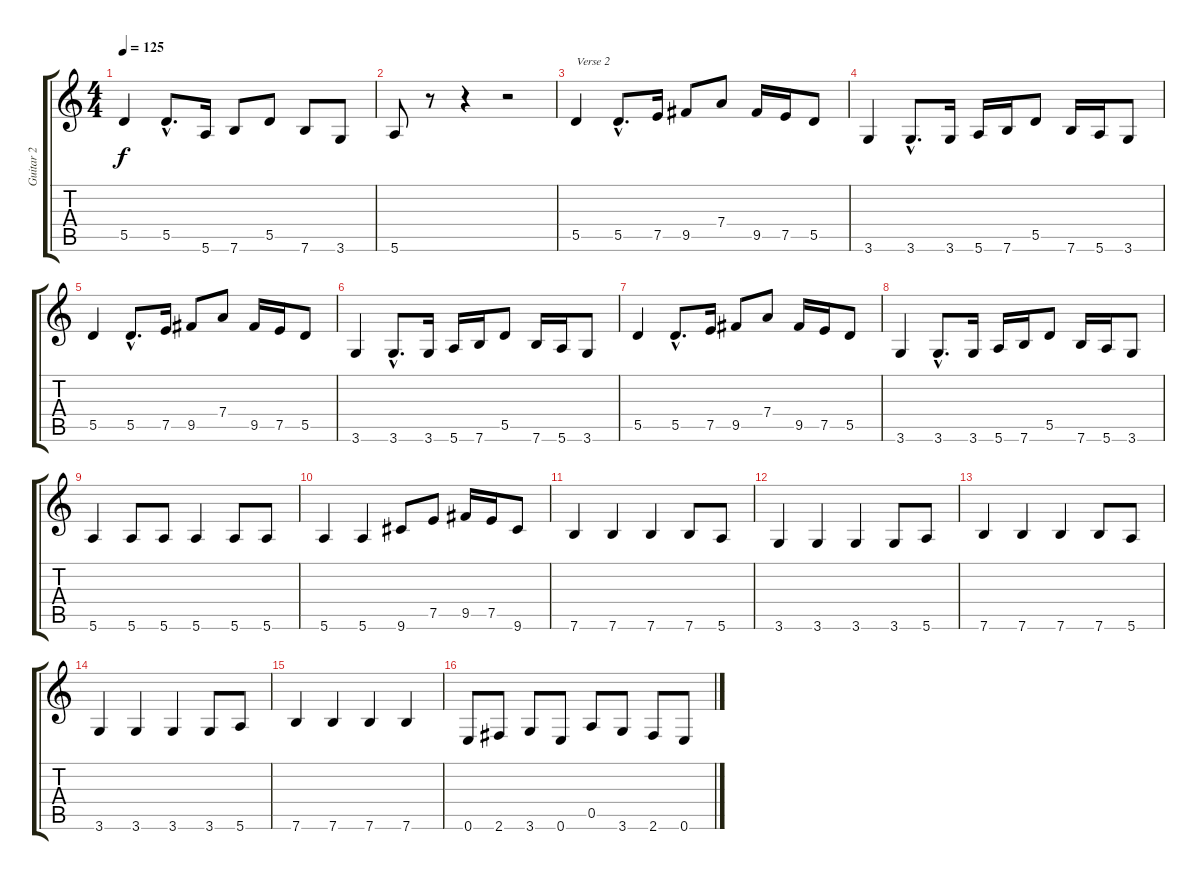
\track ("Guitar 2" "Guitar 2") {instrument electricguitarclean}
\staff {score tabs}
\tuning (E4 B3 G3 D3 A2 E2) {hide}
\ts (4 4)
\tempo 125
\clef g2
\ks c
5.5.4{dy f} 5.5{hac}.8{d} 5.6.16 7.6.8 5.5.8 7.6.8 3.6.8 |
5.6.8 r.8 r.4 r.2 |
5.5.4{txt "Verse 2"} 5.5{hac}.8{d} 7.5.16 9.5.8 7.4.8 9.5.16 7.5.16 5.5.8 |
3.6.4 3.6{hac}.8{d} 3.6.16 5.6.16 7.6.16 5.5.8 7.6.16 5.6.16 3.6.8 |
5.5.4 5.5{hac}.8{d} 7.5.16 9.5.8 7.4.8 9.5.16 7.5.16 5.5.8 |
3.6.4 3.6{hac}.8{d} 3.6.16 5.6.16 7.6.16 5.5.8 7.6.16 5.6.16 3.6.8 |
5.5.4 5.5{hac}.8{d} 7.5.16 9.5.8 7.4.8 9.5.16 7.5.16 5.5.8 |
3.6.4 3.6{hac}.8{d} 3.6.16 5.6.16 7.6.16 5.5.8 7.6.16 5.6.16 3.6.8 |
5.6.4 5.6.8 5.6.8 5.6.4 5.6.8 5.6.8 |
5.6.4 5.6.4 9.6.8 7.5.8 9.5.16 7.5.16 9.6.8 |
7.6.4 7.6.4 7.6.4 7.6.8 5.6.8 |
3.6.4 3.6.4 3.6.4 3.6.8 5.6.8 |
7.6.4 7.6.4 7.6.4 7.6.8 5.6.8 |
3.6.4 3.6.4 3.6.4 3.6.8 5.6.8 |
7.6.4 7.6.4 7.6.4 7.6.4 |
0.6.8 2.6.8 3.6.8 0.6.8 0.5.8 3.6.8 2.6.8 0.6.8
